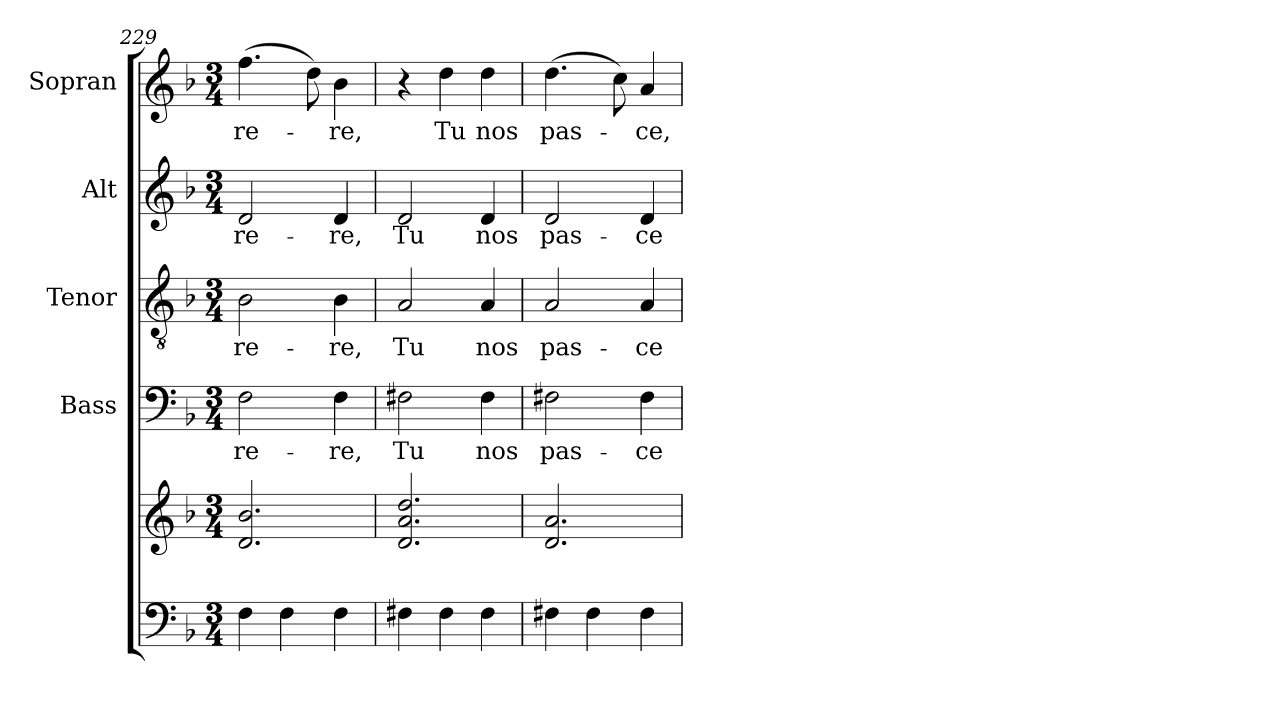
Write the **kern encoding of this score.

**kern	**kern	**kern	**text	**kern	**text	**kern	**text	**kern	**text
*part5	*part5	*part4	*part4	*part3	*part3	*part2	*part2	*part1	*part1
*staff6	*staff5	*staff4	*staff4	*staff3	*staff3	*staff2	*staff2	*staff1	*staff1
*	*	*I"Bass	*	*I"Tenor	*	*I"Alt	*	*I"Sopran	*
*	*	*I'B.	*	*I'T.	*	*I'A.	*	*I'S.	*
*clefF4	*clefG2	*clefF4	*	*clefGv2	*	*clefG2	*	*clefG2	*
*k[b-]	*k[b-]	*k[b-]	*	*k[b-]	*	*k[b-]	*	*k[b-]	*
*F:	*F:	*F:	*	*F:	*	*F:	*	*F:	*
*M3/4	*M3/4	*M3/4	*	*M3/4	*	*M3/4	*	*M3/4	*
=229	=229	=229	=229	=229	=229	=229	=229	=229	=229
!	!	!	!LO:LY:b	!	!LO:LY:b	!	!LO:LY:b	!	!LO:LY:b
4F\	2.d/ 2.b-/	2F\	-re-	2B-\	-re-	2d/	-re-	(>4.ff\	-re-
4F\	.	.	.	.	.	.	.	.	.
.	.	.	.	.	.	.	.	8dd\)	.
!	!	!	!LO:LY:b	!	!LO:LY:b	!	!LO:LY:b	!	!LO:LY:b
4F\	.	4F\	-re,	4B-\	-re,	4d/	-re,	4b-\	-re,
=230	=230	=230	=230	=230	=230	=230	=230	=230	=230
!	!	!	!LO:LY:b	!	!LO:LY:b	!	!LO:LY:b	!	!
4F#X\	2.d/ 2.a/ 2.dd/	2F#X\	Tu	2A/	Tu	2d/	Tu	4r	.
!	!	!	!	!	!	!	!	!	!LO:LY:b
4F#\	.	.	.	.	.	.	.	4dd\	Tu
!	!	!	!LO:LY:b	!	!LO:LY:b	!	!LO:LY:b	!	!LO:LY:b
4F#\	.	4F#\	nos	4A/	nos	4d/	nos	4dd\	nos
=231	=231	=231	=231	=231	=231	=231	=231	=231	=231
!	!	!	!LO:LY:b	!	!LO:LY:b	!	!LO:LY:b	!	!LO:LY:b
4F#X\	2.d/ 2.a/	2F#X\	pas-	2A/	pas-	2d/	pas-	(>4.dd\	pas-
4F#\	.	.	.	.	.	.	.	.	.
.	.	.	.	.	.	.	.	8cc\)	.
!	!	!	!LO:LY:b	!	!LO:LY:b	!	!LO:LY:b	!	!LO:LY:b
4F#\	.	4F#\	-ce	4A/	-ce	4d/	-ce	4a/	-ce,
=	=	=	=	=	=	=	=	=	=
*-	*-	*-	*-	*-	*-	*-	*-	*-	*-
